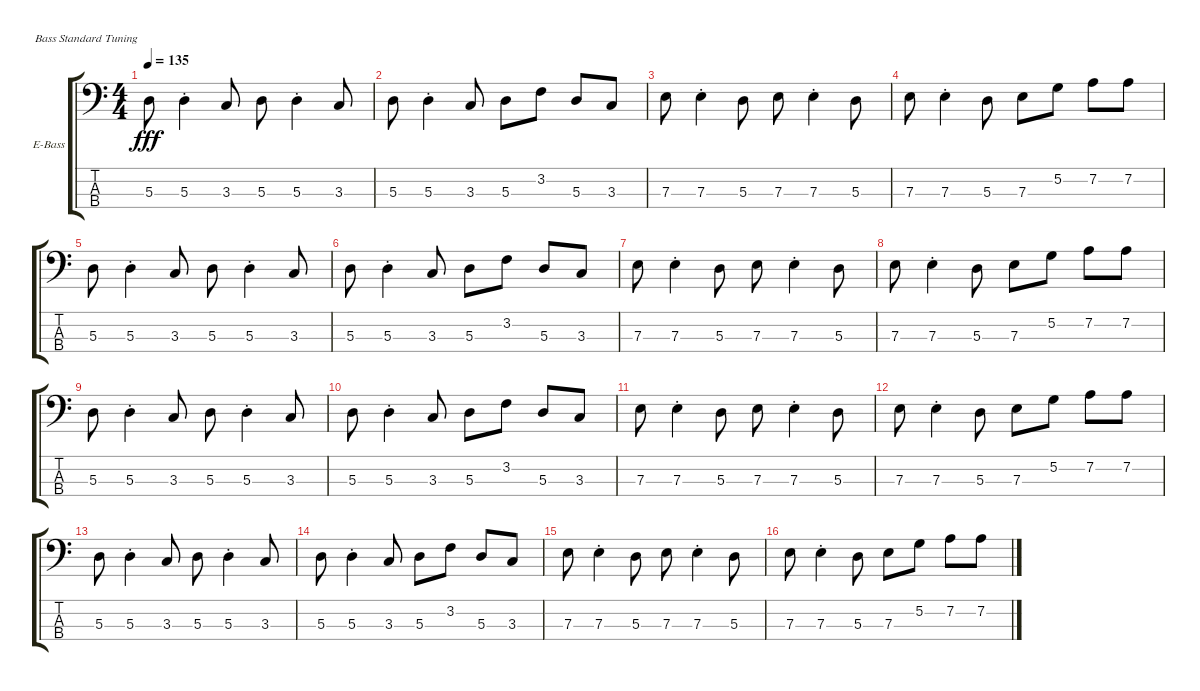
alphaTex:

\defaultSystemsLayout 4
\bracketExtendMode groupsimilarinstruments
\firstSystemTrackNameOrientation horizontal
\otherSystemsTrackNameOrientation horizontal
\track ("O`Malley" "E-Bass") {instrument electricbassfinger}
\staff {score tabs}
\tuning (G2 D2 A1 E1)
\ts (4 4)
\tempo 135
\clef f4
\ks c
5.3.8{dy fff} 5.3{st}.4 3.3.8 5.3.8 5.3{st}.4 3.3.8 |
5.3.8 5.3{st}.4 3.3.8 5.3.8 3.2.8 5.3.8 3.3.8 |
7.3.8 7.3{st}.4 5.3.8 7.3.8 7.3{st}.4 5.3.8 |
7.3.8 7.3{st}.4 5.3.8 7.3.8 5.2.8 7.2.8 7.2.8 |
5.3.8 5.3{st}.4 3.3.8 5.3.8 5.3{st}.4 3.3.8 |
5.3.8 5.3{st}.4 3.3.8 5.3.8 3.2.8 5.3.8 3.3.8 |
7.3.8 7.3{st}.4 5.3.8 7.3.8 7.3{st}.4 5.3.8 |
7.3.8 7.3{st}.4 5.3.8 7.3.8 5.2.8 7.2.8 7.2.8 |
5.3.8 5.3{st}.4 3.3.8 5.3.8 5.3{st}.4 3.3.8 |
5.3.8 5.3{st}.4 3.3.8 5.3.8 3.2.8 5.3.8 3.3.8 |
7.3.8 7.3{st}.4 5.3.8 7.3.8 7.3{st}.4 5.3.8 |
7.3.8 7.3{st}.4 5.3.8 7.3.8 5.2.8 7.2.8 7.2.8 |
5.3.8 5.3{st}.4 3.3.8 5.3.8 5.3{st}.4 3.3.8 |
5.3.8 5.3{st}.4 3.3.8 5.3.8 3.2.8 5.3.8 3.3.8 |
7.3.8 7.3{st}.4 5.3.8 7.3.8 7.3{st}.4 5.3.8 |
7.3.8 7.3{st}.4 5.3.8 7.3.8 5.2.8 7.2.8 7.2.8
